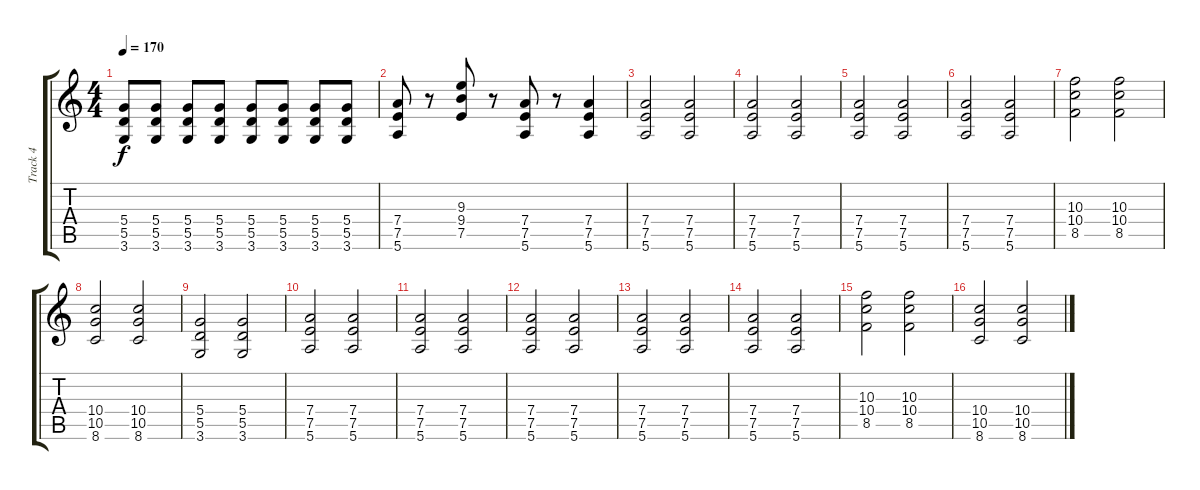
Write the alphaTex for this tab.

\track ("Track 4" "Track 4") {instrument distortionguitar}
\staff {score tabs}
\tuning (E4 B3 G3 D3 A2 E2) {hide}
\ts (4 4)
\tempo 170
\clef g2
\ks c
(5.4 5.5 3.6).8{dy f} (5.4 5.5 3.6).8 (5.4 5.5 3.6).8 (5.4 5.5 3.6).8 (5.4 5.5 3.6).8 (5.4 5.5 3.6).8 (5.4 5.5 3.6).8 (5.4 5.5 3.6).8 |
(7.4 7.5 5.6).8 r.8 (9.3 9.4 7.5).8 r.8 (7.4 7.5 5.6).8 r.8 (7.4 7.5 5.6).4 |
(7.4 7.5 5.6).2 (7.4 7.5 5.6).2 |
(7.4 7.5 5.6).2 (7.4 7.5 5.6).2 |
(7.4 7.5 5.6).2 (7.4 7.5 5.6).2 |
(7.4 7.5 5.6).2 (7.4 7.5 5.6).2 |
(10.3 10.4 8.5).2 (10.3 10.4 8.5).2 |
(10.4 10.5 8.6).2 (10.4 10.5 8.6).2 |
(5.4 5.5 3.6).2 (5.4 5.5 3.6).2 |
(7.4 7.5 5.6).2 (7.4 7.5 5.6).2 |
(7.4 7.5 5.6).2 (7.4 7.5 5.6).2 |
(7.4 7.5 5.6).2 (7.4 7.5 5.6).2 |
(7.4 7.5 5.6).2 (7.4 7.5 5.6).2 |
(7.4 7.5 5.6).2 (7.4 7.5 5.6).2 |
(10.3 10.4 8.5).2 (10.3 10.4 8.5).2 |
(10.4 10.5 8.6).2 (10.4 10.5 8.6).2
